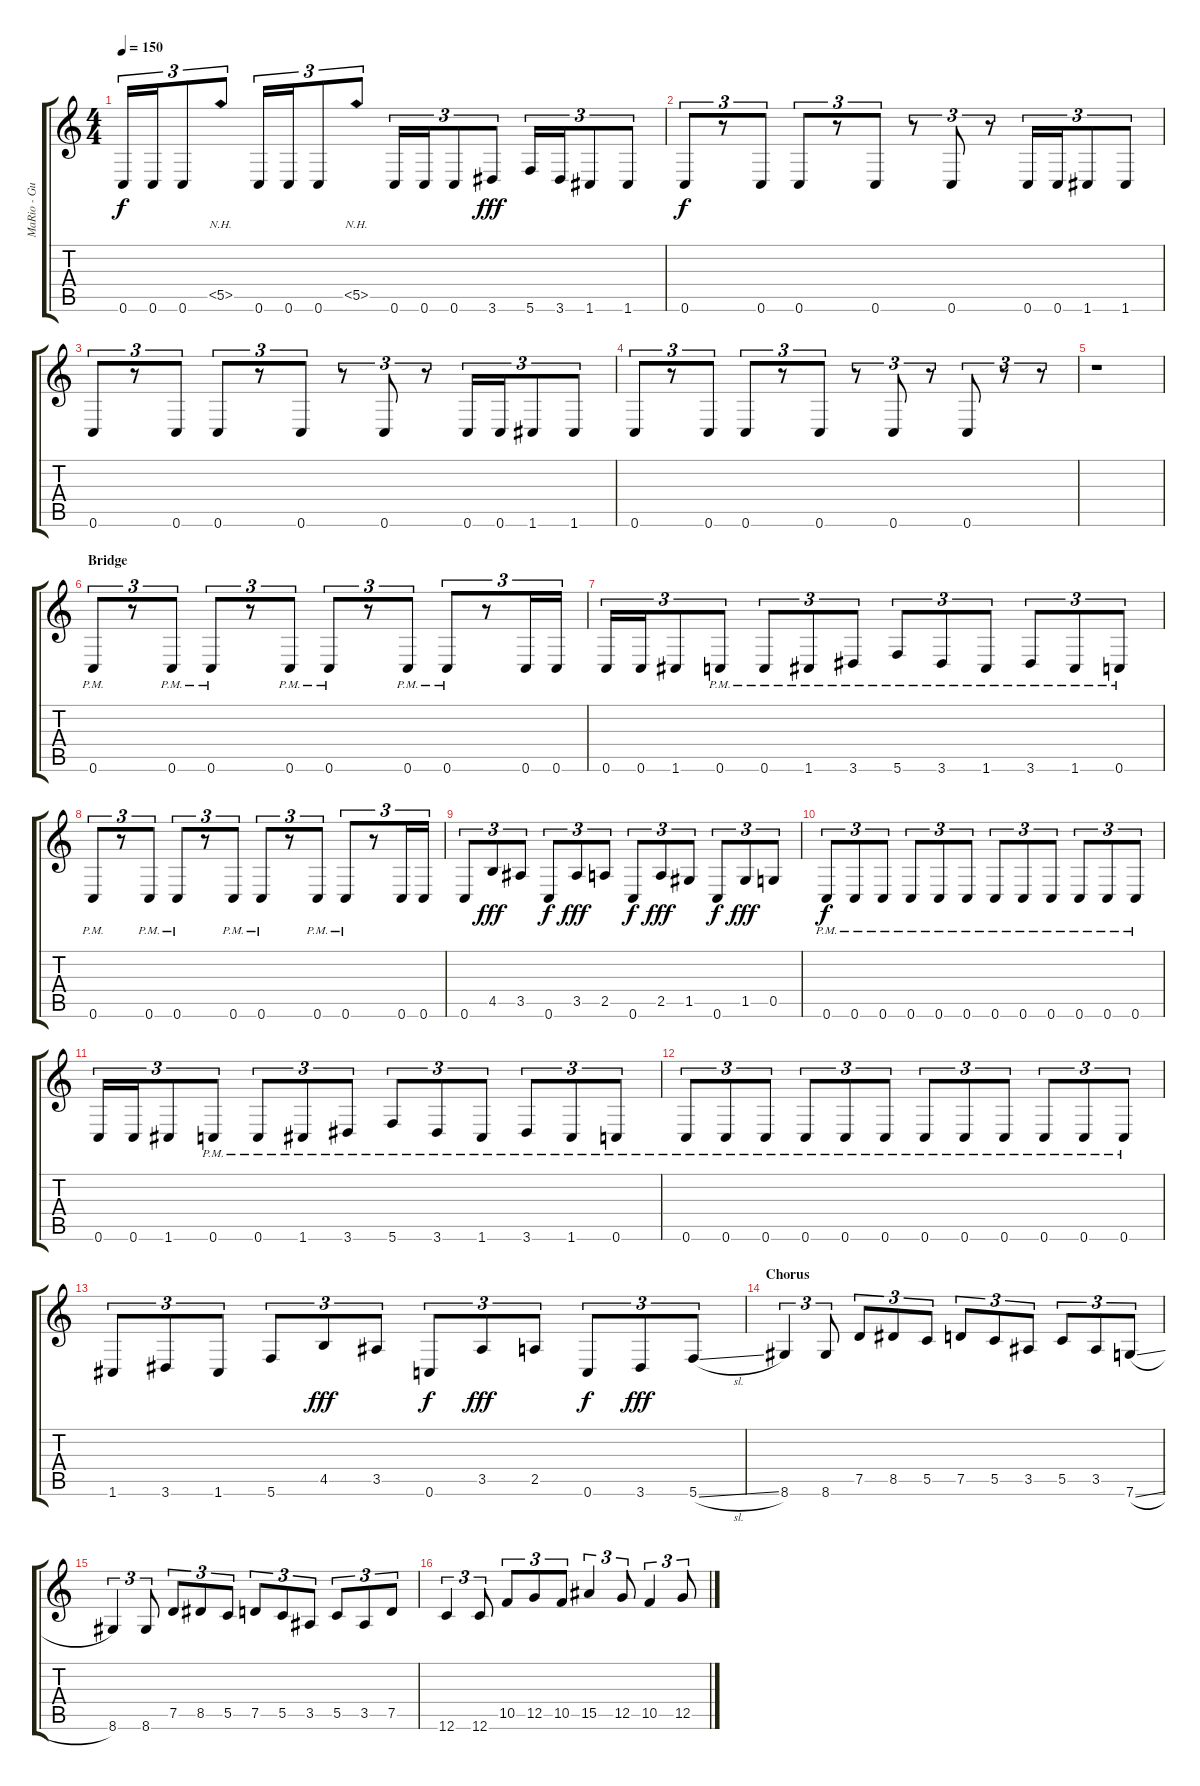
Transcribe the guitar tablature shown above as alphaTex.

\track ("MaRio - Guitar 2" "MaRio - Gu") {instrument overdrivenguitar}
\staff {score tabs}
\tuning (D4 A3 F3 C3 G2 C2) {hide}
\ts (4 4)
\tempo 150
\clef g2
\ks c
0.6.16{tu (3 2) dy f} 0.6.16{tu (3 2)} 0.6.8{tu (3 2)} 5.5{nh}.8{tu (3 2)} 0.6.16{tu (3 2)} 0.6.16{tu (3 2)} 0.6.8{tu (3 2)} 5.5{nh}.8{tu (3 2)} 0.6.16{tu (3 2)} 0.6.16{tu (3 2)} 0.6.8{tu (3 2)} 3.6.8{tu (3 2) dy fff} 5.6.16{tu (3 2)} 3.6.16{tu (3 2)} 1.6.8{tu (3 2)} 1.6.8{tu (3 2)} |
0.6.8{tu (3 2) dy f} r.8{tu (3 2)} 0.6.8{tu (3 2)} 0.6.8{tu (3 2)} r.8{tu (3 2)} 0.6.8{tu (3 2)} r.8{tu (3 2)} 0.6.8{tu (3 2)} r.8{tu (3 2)} 0.6.16{tu (3 2)} 0.6.16{tu (3 2)} 1.6.8{tu (3 2)} 1.6.8{tu (3 2)} |
0.6.8{tu (3 2)} r.8{tu (3 2)} 0.6.8{tu (3 2)} 0.6.8{tu (3 2)} r.8{tu (3 2)} 0.6.8{tu (3 2)} r.8{tu (3 2)} 0.6.8{tu (3 2)} r.8{tu (3 2)} 0.6.16{tu (3 2)} 0.6.16{tu (3 2)} 1.6.8{tu (3 2)} 1.6.8{tu (3 2)} |
0.6.8{tu (3 2) instrument overdrivenguitar} r.8{tu (3 2)} 0.6.8{tu (3 2)} 0.6.8{tu (3 2)} r.8{tu (3 2)} 0.6.8{tu (3 2)} r.8{tu (3 2)} 0.6.8{tu (3 2)} r.8{tu (3 2)} 0.6.8{tu (3 2)} r.8{tu (3 2)} r.8{tu (3 2)} |
r.1 |
\section ("" "Bridge")
0.6{pm}.8{tu (3 2)} r.8{tu (3 2)} 0.6{pm}.8{tu (3 2)} 0.6{pm}.8{tu (3 2)} r.8{tu (3 2)} 0.6{pm}.8{tu (3 2)} 0.6{pm}.8{tu (3 2)} r.8{tu (3 2)} 0.6{pm}.8{tu (3 2)} 0.6{pm}.8{tu (3 2)} r.8{tu (3 2)} 0.6.16{tu (3 2)} 0.6.16{tu (3 2)} |
0.6.16{tu (3 2)} 0.6.16{tu (3 2)} 1.6.8{tu (3 2)} 0.6{pm}.8{tu (3 2)} 0.6{pm}.8{tu (3 2)} 1.6{pm}.8{tu (3 2)} 3.6{pm}.8{tu (3 2)} 5.6{pm}.8{tu (3 2)} 3.6{pm}.8{tu (3 2)} 1.6{pm}.8{tu (3 2)} 3.6{pm}.8{tu (3 2)} 1.6{pm}.8{tu (3 2)} 0.6{pm}.8{tu (3 2)} |
0.6{pm}.8{tu (3 2)} r.8{tu (3 2)} 0.6{pm}.8{tu (3 2)} 0.6{pm}.8{tu (3 2)} r.8{tu (3 2)} 0.6{pm}.8{tu (3 2)} 0.6{pm}.8{tu (3 2)} r.8{tu (3 2)} 0.6{pm}.8{tu (3 2)} 0.6{pm}.8{tu (3 2)} r.8{tu (3 2)} 0.6.16{tu (3 2)} 0.6.16{tu (3 2)} |
0.6.8{tu (3 2)} 4.5.8{tu (3 2) dy fff} 3.5.8{tu (3 2)} 0.6.8{tu (3 2) dy f} 3.5.8{tu (3 2) dy fff} 2.5.8{tu (3 2)} 0.6.8{tu (3 2) dy f} 2.5.8{tu (3 2) dy fff} 1.5.8{tu (3 2)} 0.6.8{tu (3 2) dy f} 1.5.8{tu (3 2) dy fff} 0.5.8{tu (3 2)} |
0.6{pm}.8{tu (3 2) dy f} 0.6{pm}.8{tu (3 2)} 0.6{pm}.8{tu (3 2)} 0.6{pm}.8{tu (3 2)} 0.6{pm}.8{tu (3 2)} 0.6{pm}.8{tu (3 2)} 0.6{pm}.8{tu (3 2)} 0.6{pm}.8{tu (3 2)} 0.6{pm}.8{tu (3 2)} 0.6{pm}.8{tu (3 2)} 0.6{pm}.8{tu (3 2)} 0.6{pm}.8{tu (3 2)} |
0.6.16{tu (3 2)} 0.6.16{tu (3 2)} 1.6.8{tu (3 2)} 0.6{pm}.8{tu (3 2)} 0.6{pm}.8{tu (3 2)} 1.6{pm}.8{tu (3 2)} 3.6{pm}.8{tu (3 2)} 5.6{pm}.8{tu (3 2)} 3.6{pm}.8{tu (3 2)} 1.6{pm}.8{tu (3 2)} 3.6{pm}.8{tu (3 2)} 1.6{pm}.8{tu (3 2)} 0.6{pm}.8{tu (3 2)} |
0.6{pm}.8{tu (3 2)} 0.6{pm}.8{tu (3 2)} 0.6{pm}.8{tu (3 2)} 0.6{pm}.8{tu (3 2)} 0.6{pm}.8{tu (3 2)} 0.6{pm}.8{tu (3 2)} 0.6{pm}.8{tu (3 2)} 0.6{pm}.8{tu (3 2)} 0.6{pm}.8{tu (3 2)} 0.6{pm}.8{tu (3 2)} 0.6{pm}.8{tu (3 2)} 0.6{pm}.8{tu (3 2)} |
1.6.8{tu (3 2)} 3.6.8{tu (3 2)} 1.6.8{tu (3 2)} 5.6.8{tu (3 2)} 4.5.8{tu (3 2) dy fff} 3.5.8{tu (3 2)} 0.6.8{tu (3 2) dy f} 3.5.8{tu (3 2) dy fff} 2.5.8{tu (3 2)} 0.6.8{tu (3 2) dy f} 3.6.8{tu (3 2) dy fff} 5.6{sl}.8{tu (3 2)} |
\section ("" "Chorus")
8.6.4{tu (3 2)} 8.6.8{tu (3 2)} 7.5.8{tu (3 2)} 8.5.8{tu (3 2)} 5.5.8{tu (3 2)} 7.5.8{tu (3 2)} 5.5.8{tu (3 2)} 3.5.8{tu (3 2)} 5.5.8{tu (3 2)} 3.5.8{tu (3 2)} 7.6{sl}.8{tu (3 2)} |
8.6.4{tu (3 2)} 8.6.8{tu (3 2)} 7.5.8{tu (3 2)} 8.5.8{tu (3 2)} 5.5.8{tu (3 2)} 7.5.8{tu (3 2)} 5.5.8{tu (3 2)} 3.5.8{tu (3 2)} 5.5.8{tu (3 2)} 3.5.8{tu (3 2)} 7.5.8{tu (3 2)} |
12.6.4{tu (3 2)} 12.6.8{tu (3 2)} 10.5.8{tu (3 2)} 12.5.8{tu (3 2)} 10.5.8{tu (3 2)} 15.5.4{tu (3 2)} 12.5.8{tu (3 2)} 10.5.4{tu (3 2)} 12.5.8{tu (3 2)}
